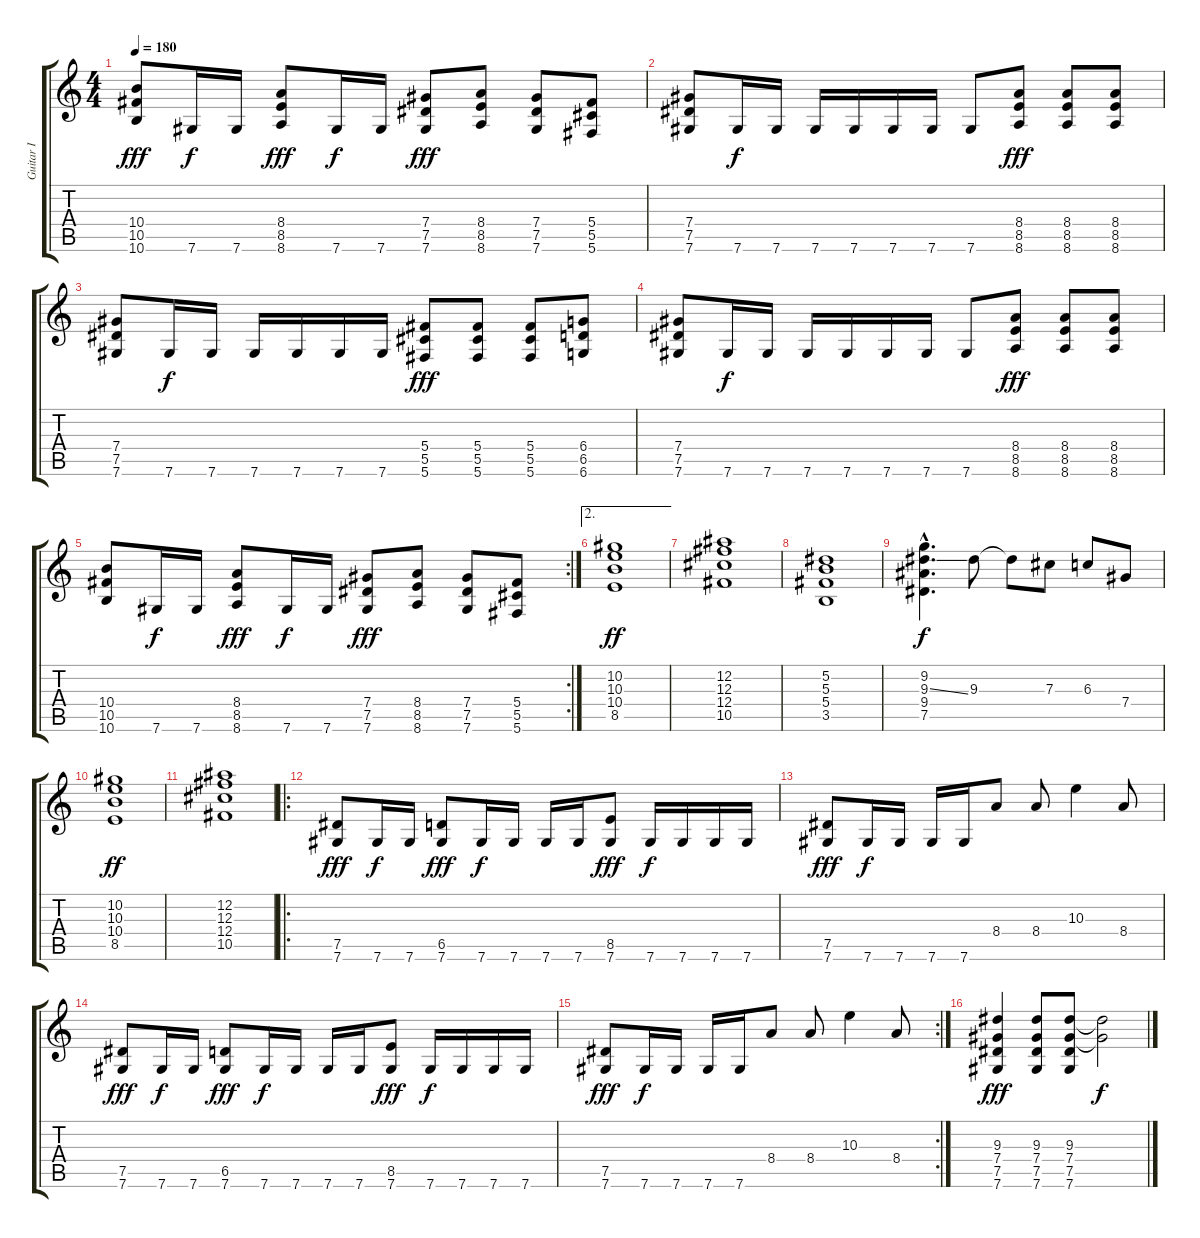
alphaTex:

\track ("Guitar I" "Guitar I") {instrument distortionguitar}
\staff {score tabs}
\tuning (Eb4 Bb3 Gb3 Db3 Ab2 Db2) {hide}
\ts (4 4)
\tempo 180
\clef g2
\ks c
(10.4 10.5 10.6).8{dy fff} 7.6.16{dy f} 7.6.16 (8.4 8.5 8.6).8{dy fff} 7.6.16{dy f} 7.6.16 (7.4 7.5 7.6).8{dy fff} (8.4 8.5 8.6).8 (7.4 7.5 7.6).8 (5.4 5.5 5.6).8 |
(7.4 7.5 7.6).8 7.6.16{dy f} 7.6.16 7.6.16 7.6.16 7.6.16 7.6.16 7.6.8 (8.4 8.5 8.6).8{dy fff} (8.4 8.5 8.6).8 (8.4 8.5 8.6).8 |
(7.4 7.5 7.6).8 7.6.16{dy f} 7.6.16 7.6.16 7.6.16 7.6.16 7.6.16 (5.4 5.5 5.6).8{dy fff} (5.4 5.5 5.6).8 (5.4 5.5 5.6).8 (6.4 6.5 6.6).8 |
(7.4 7.5 7.6).8 7.6.16{dy f} 7.6.16 7.6.16 7.6.16 7.6.16 7.6.16 7.6.8 (8.4 8.5 8.6).8{dy fff} (8.4 8.5 8.6).8 (8.4 8.5 8.6).8 |
\rc 2
(10.4 10.5 10.6).8 7.6.16{dy f} 7.6.16 (8.4 8.5 8.6).8{dy fff} 7.6.16{dy f} 7.6.16 (7.4 7.5 7.6).8{dy fff} (8.4 8.5 8.6).8 (7.4 7.5 7.6).8 (5.4 5.5 5.6).8 |
\ae 2
(10.2 10.3 10.4 8.5).1{dy ff} |
(12.2 12.3 12.4 10.5).1 |
(5.2 5.3 5.4 3.5).1 |
(9.2{hac} 9.3{ss hac} 9.4{hac} 7.5{hac}).4{d dy f} 9.3.8 9.3{t}.8 7.3.8 6.3.8 7.4.8 |
(10.2 10.3 10.4 8.5).1{dy ff} |
(12.2 12.3 12.4 10.5).1 |
\ro
(7.5 7.6).8{dy fff} 7.6.16{dy f} 7.6.16 (6.5 7.6).8{dy fff} 7.6.16{dy f} 7.6.16 7.6.16 7.6.16 (8.5 7.6).8{dy fff} 7.6.16{dy f} 7.6.16 7.6.16 7.6.16 |
(7.5 7.6).8{dy fff} 7.6.16{dy f} 7.6.16 7.6.16 7.6.16 8.4.8 8.4.8 10.3.4 8.4.8 |
(7.5 7.6).8{dy fff} 7.6.16{dy f} 7.6.16 (6.5 7.6).8{dy fff} 7.6.16{dy f} 7.6.16 7.6.16 7.6.16 (8.5 7.6).8{dy fff} 7.6.16{dy f} 7.6.16 7.6.16 7.6.16 |
\rc 2
(7.5 7.6).8{dy fff} 7.6.16{dy f} 7.6.16 7.6.16 7.6.16 8.4.8 8.4.8 10.3.4 8.4.8 |
(9.3 7.4 7.5 7.6).4{dy fff} (9.3 7.4 7.5 7.6).8 (9.3 7.4 7.5 7.6).8 (9.3{t} 7.4{t}).2{dy f}
